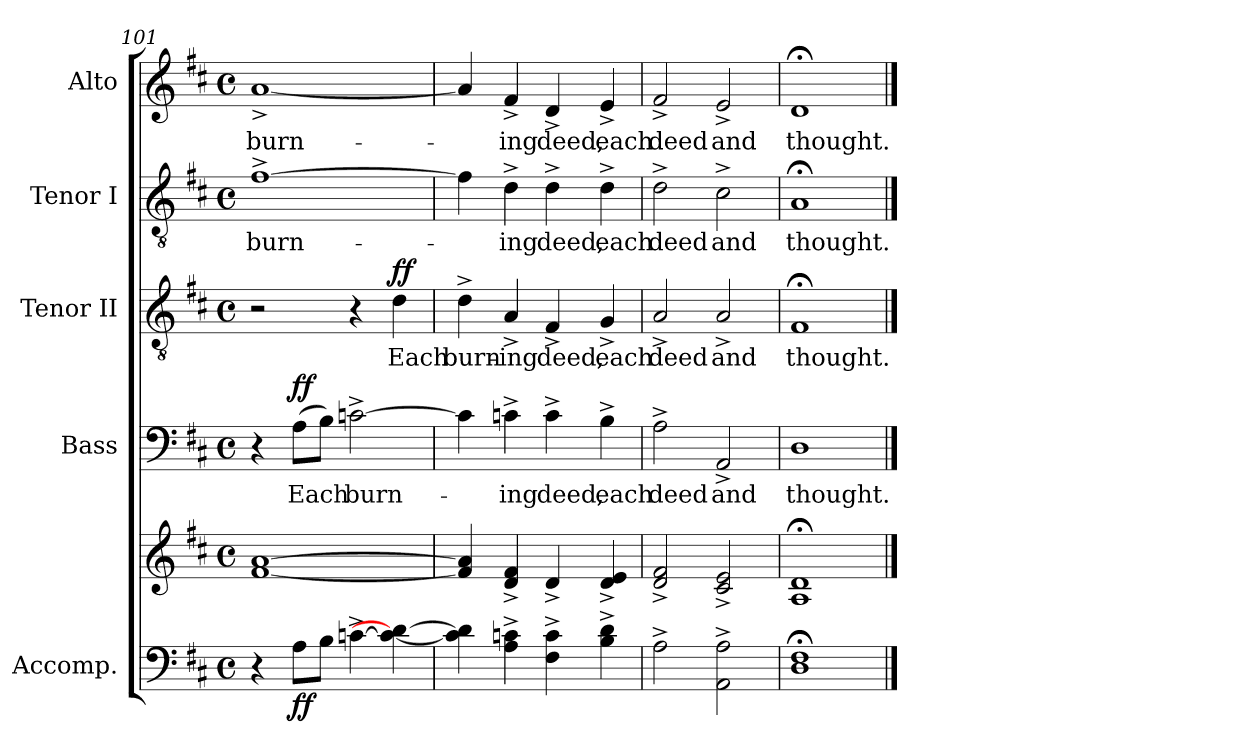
**kern	**kern	**dynam	**kern	**text	**dynam	**kern	**text	**dynam	**kern	**text	**kern	**text
*part5	*part5	*part5	*part4	*part4	*part4	*part3	*part3	*part3	*part2	*part2	*part1	*part1
*staff6	*staff5	*staff5/6	*staff4	*staff4	*staff4	*staff3	*staff3	*staff3	*staff2	*staff2	*staff1	*staff1
*I"Accomp.	*	*	*I"Bass	*	*	*I"Tenor II	*	*	*I"Tenor I	*	*I"Alto	*
*	*	*	*I'B	*	*	*I'T II	*	*	*I'T I	*	*I'A	*
!!LO:LB:g=z
*clefF4	*clefG2	*	*clefF4	*	*	*clefGv2	*	*	*clefGv2	*	*clefG2	*
*k[f#c#]	*k[f#c#]	*	*k[f#c#]	*	*	*k[f#c#]	*	*	*k[f#c#]	*	*k[f#c#]	*
*D:	*D:	*	*D:	*	*	*D:	*	*	*D:	*	*D:	*
*M4/4	*M4/4	*	*M4/4	*	*	*M4/4	*	*	*M4/4	*	*M4/4	*
*met(c)	*met(c)	*	*met(c)	*	*	*met(c)	*	*	*met(c)	*	*met(c)	*
=101	=101	=101	=101	=101	=101	=101	=101	=101	=101	=101	=101	=101
!	!	!	!	!	!	!	!	!	!	!LO:LY:b	!	!LO:LY:b
4r	[1f# [1a	.	4r	.	.	2r	.	.	[1f#^	burn-	[1a^	burn-
!	!	!LO:DY:b=2	!	!LO:LY:b	!LO:DY:b	!	!	!	!	!	!	!
8AL	.	ff	(>8AL	Each	ff	.	.	.	.	.	.	.
8BJ	.	.	8BJ)	.	.	.	.	.	.	.	.	.
!	!	!	!	!LO:LY:b	!	!	!	!	!	!	!	!
[4cn^	.	.	[2cn^	burn-	.	4r	.	.	.	.	.	.
!	!	!	!	!	!	!	!LO:LY:b	!LO:DY:b	!	!	!	!
4c_ 4d_	.	.	.	.	.	4d	Each	ff	.	.	.	.
=102	=102	=102	=102	=102	=102	=102	=102	=102	=102	=102	=102	=102
!	!	!	!	!	!	!	!LO:LY:b	!	!	!	!	!
4c] 4d]	4f#] 4a]	.	4c]	.	.	4d^	burn-	.	4f#]	.	4a]	.
!	!	!	!	!LO:LY:b	!	!	!LO:LY:b	!	!	!LO:LY:b	!	!LO:LY:b
4A^ 4c^	4d^ 4f#^	.	4c^	ing	.	4A^	-ing	.	4d^	ing	4f#^	ing
!	!	!	!	!LO:LY:b	!	!	!LO:LY:b	!	!	!LO:LY:b	!	!LO:LY:b
4F#^ 4c^	4d^	.	4c^	deed,	.	4F#^	deed,	.	4d^	deed,	4d^	deed,
!	!	!	!	!LO:LY:b	!	!	!LO:LY:b	!	!	!LO:LY:b	!	!LO:LY:b
4B^ 4d^	4d^ 4e^	.	4B^	each	.	4G^	each	.	4d^	each	4e^	each
=103	=103	=103	=103	=103	=103	=103	=103	=103	=103	=103	=103	=103
!	!	!	!	!LO:LY:b	!	!	!LO:LY:b	!	!	!LO:LY:b	!	!LO:LY:b
2A^	2d^ 2f#^	.	2A^	deed	.	2A^	deed	.	2d^	deed	2f#^	deed
!	!	!	!	!LO:LY:b	!	!	!LO:LY:b	!	!	!LO:LY:b	!	!LO:LY:b
2AA^ 2A^	2c#^ 2e^	.	2AA^	and	.	2A^	and	.	2c#^	and	2e^	and
=104	=104	=104	=104	=104	=104	=104	=104	=104	=104	=104	=104	=104
!	!	!	!	!LO:LY:b	!	!	!LO:LY:b	!	!	!LO:LY:b	!	!LO:LY:b
1D; 1F#;	1A;< 1d;<	.	1D	thought.	.	1F#;<	thought.	.	1A;<	thought.	1d;<	thought.
==	==	==	==	==	==	==	==	==	==	==	==	==
*-	*-	*-	*-	*-	*-	*-	*-	*-	*-	*-	*-	*-
